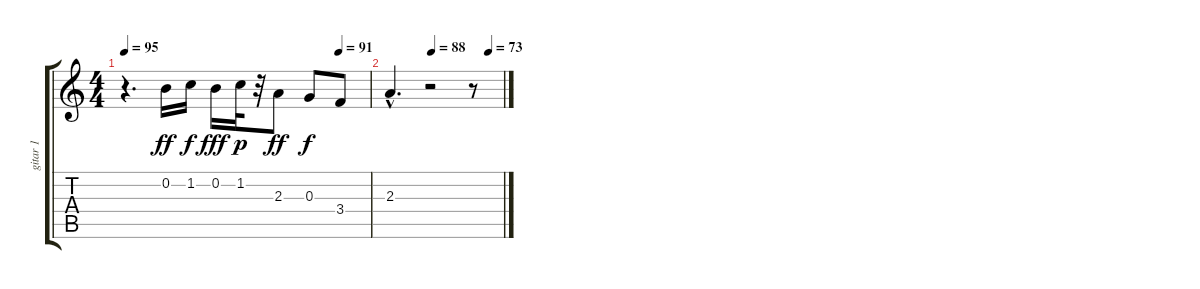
\track ("gitar 1" "gitar 1") {instrument acousticguitarsteel}
\staff {score tabs}
\tuning (E4 B3 G3 D3 A2 E2) {hide}
\ts (4 4)
\tempo 95
\tempo (91 0.875)
\clef g2
\ks c
r.4{d dy f} 0.2.16{dy ff instrument acousticguitarnylon} 1.2.16{dy f} 0.2.16{dy fff} 1.2.32{dy p} r.32 2.3.8{dy ff} 0.3.8{dy f} 3.4.8 |
\tempo (88 0.375)
\tempo (73 0.875)
2.3{hac}.4{d} r.2 r.8
